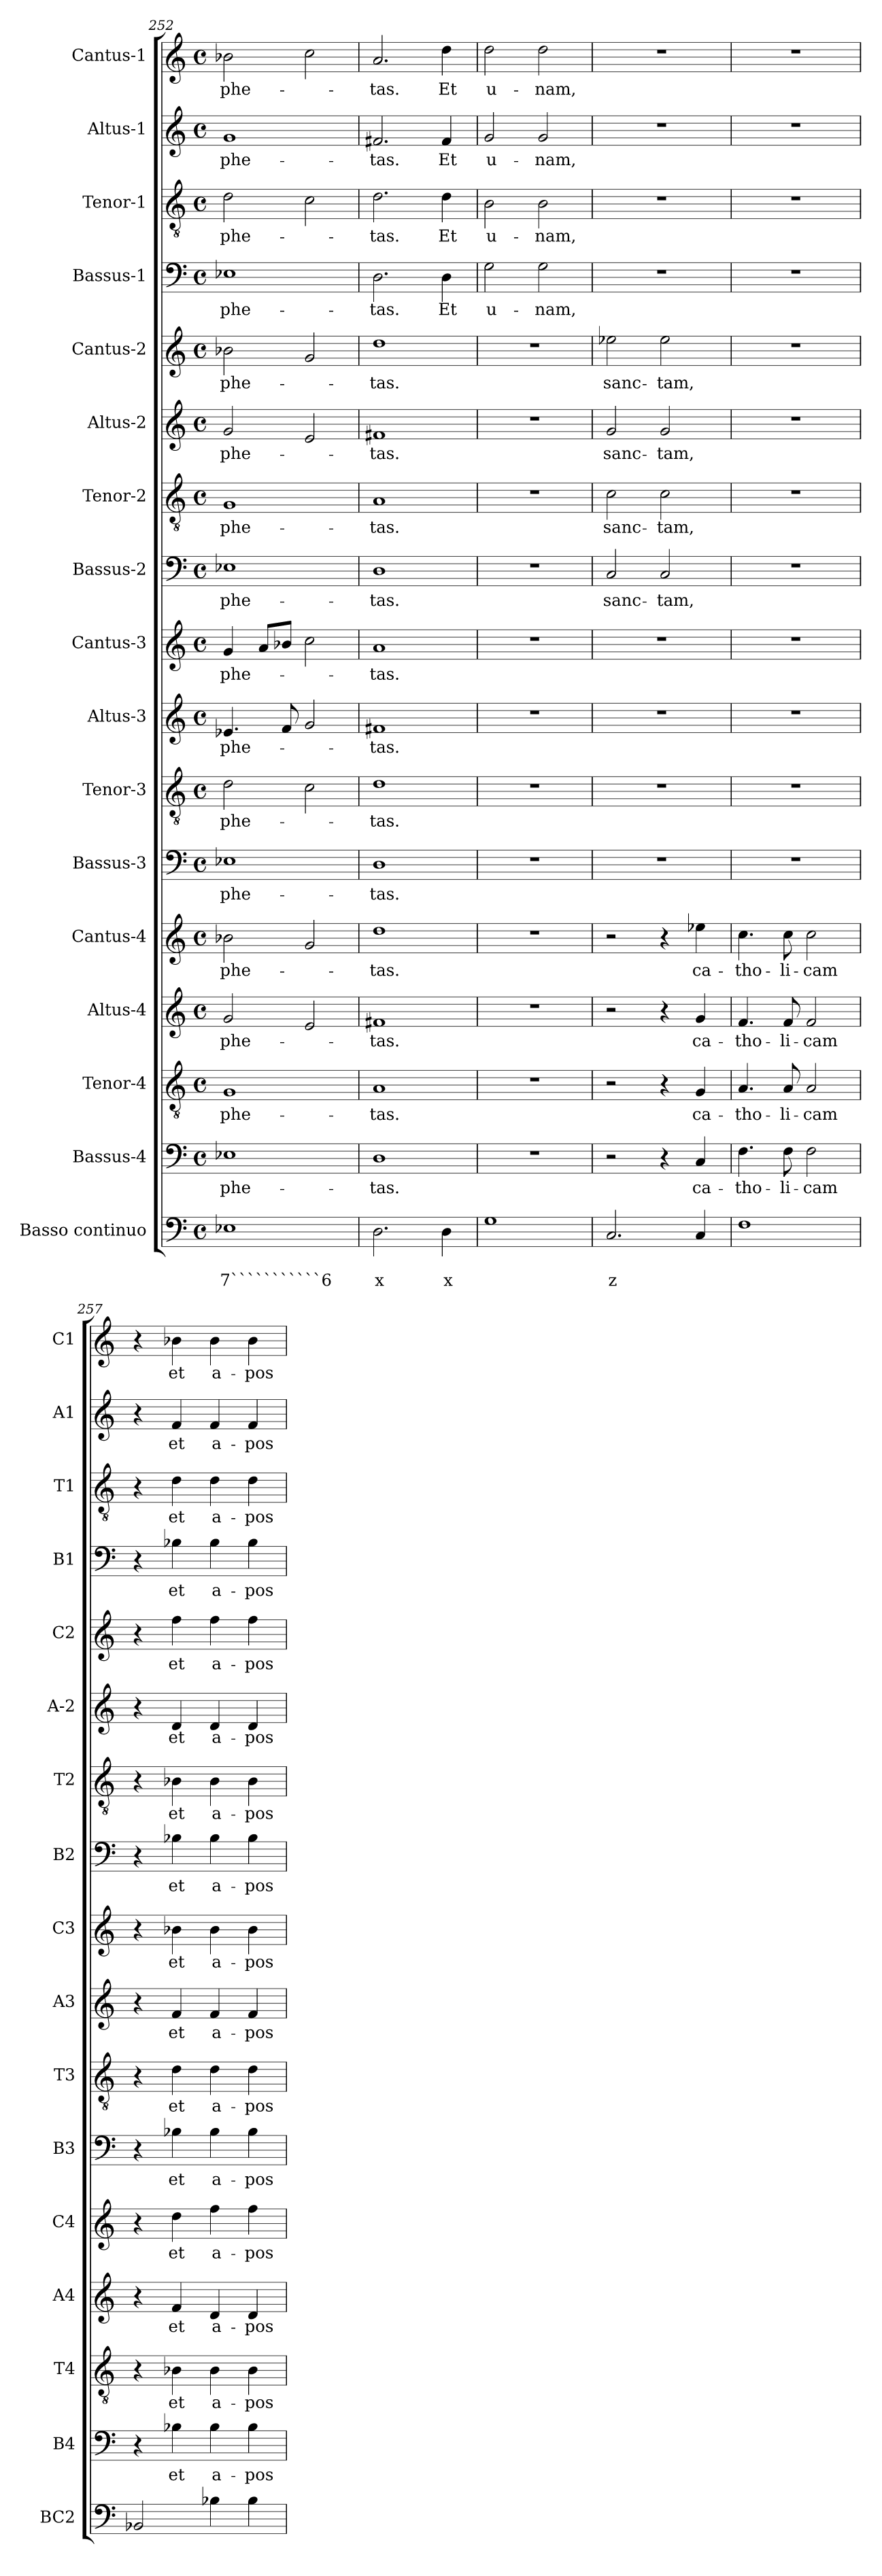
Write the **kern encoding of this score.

**kern	**text	**text	**kern	**text	**kern	**text	**kern	**text	**kern	**text	**kern	**text	**kern	**text	**kern	**text	**kern	**text	**kern	**text	**kern	**text	**kern	**text	**kern	**text	**kern	**text	**kern	**text	**kern	**text	**kern	**text
*part17	*part17	*part17	*part16	*part16	*part15	*part15	*part14	*part14	*part13	*part13	*part12	*part12	*part11	*part11	*part10	*part10	*part9	*part9	*part8	*part8	*part7	*part7	*part6	*part6	*part5	*part5	*part4	*part4	*part3	*part3	*part2	*part2	*part1	*part1
*staff17	*staff17	*staff17	*staff16	*staff16	*staff15	*staff15	*staff14	*staff14	*staff13	*staff13	*staff12	*staff12	*staff11	*staff11	*staff10	*staff10	*staff9	*staff9	*staff8	*staff8	*staff7	*staff7	*staff6	*staff6	*staff5	*staff5	*staff4	*staff4	*staff3	*staff3	*staff2	*staff2	*staff1	*staff1
*I"Basso continuo	*	*	*I"Bassus-4	*	*I"Tenor-4	*	*I"Altus-4	*	*I"Cantus-4	*	*I"Bassus-3	*	*I"Tenor-3	*	*I"Altus-3	*	*I"Cantus-3	*	*I"Bassus-2	*	*I"Tenor-2	*	*I"Altus-2	*	*I"Cantus-2	*	*I"Bassus-1	*	*I"Tenor-1	*	*I"Altus-1	*	*I"Cantus-1	*
*I'BC2	*	*	*I'B4	*	*I'T4	*	*I'A4	*	*I'C4	*	*I'B3	*	*I'T3	*	*I'A3	*	*I'C3	*	*I'B2	*	*I'T2	*	*I'A-2	*	*I'C2	*	*I'B1	*	*I'T1	*	*I'A1	*	*I'C1	*
*clefF4	*	*	*clefF4	*	*clefGv2	*	*clefG2	*	*clefG2	*	*clefF4	*	*clefGv2	*	*clefG2	*	*clefG2	*	*clefF4	*	*clefGv2	*	*clefG2	*	*clefG2	*	*clefF4	*	*clefGv2	*	*clefG2	*	*clefG2	*
*k[]	*	*	*k[]	*	*k[]	*	*k[]	*	*k[]	*	*k[]	*	*k[]	*	*k[]	*	*k[]	*	*k[]	*	*k[]	*	*k[]	*	*k[]	*	*k[]	*	*k[]	*	*k[]	*	*k[]	*
*C:	*	*	*C:	*	*C:	*	*C:	*	*C:	*	*C:	*	*C:	*	*C:	*	*C:	*	*C:	*	*C:	*	*C:	*	*C:	*	*C:	*	*C:	*	*C:	*	*C:	*
*M4/4	*	*	*M4/4	*	*M4/4	*	*M4/4	*	*M4/4	*	*M4/4	*	*M4/4	*	*M4/4	*	*M4/4	*	*M4/4	*	*M4/4	*	*M4/4	*	*M4/4	*	*M4/4	*	*M4/4	*	*M4/4	*	*M4/4	*
*met(c)	*	*	*met(c)	*	*met(c)	*	*met(c)	*	*met(c)	*	*met(c)	*	*met(c)	*	*met(c)	*	*met(c)	*	*met(c)	*	*met(c)	*	*met(c)	*	*met(c)	*	*met(c)	*	*met(c)	*	*met(c)	*	*met(c)	*
=252	=252	=252	=252	=252	=252	=252	=252	=252	=252	=252	=252	=252	=252	=252	=252	=252	=252	=252	=252	=252	=252	=252	=252	=252	=252	=252	=252	=252	=252	=252	=252	=252	=252	=252
!	!	!LO:LY:b	!	!LO:LY:b	!	!LO:LY:b	!	!LO:LY:b	!	!LO:LY:b	!	!LO:LY:b	!	!LO:LY:b	!	!LO:LY:b	!	!LO:LY:b	!	!LO:LY:b	!	!LO:LY:b	!	!LO:LY:b	!	!LO:LY:b	!	!LO:LY:b	!	!LO:LY:b	!	!LO:LY:b	!	!LO:LY:b
1E-X	.	7```````````6	1E-X	-phe-	1G	-phe-	2g/	-phe-	2b-X\	-phe-	1E-X	-phe-	2d\	-phe-	4.e-X/	-phe-	4g/	-phe-	1E-X	-phe-	1G	-phe-	2g/	-phe-	2b-X\	-phe-	1E-X	-phe-	2d\	-phe-	1g	-phe-	2b-X\	-phe-
.	.	.	.	.	.	.	.	.	.	.	.	.	.	.	.	.	8a/L	.	.	.	.	.	.	.	.	.	.	.	.	.	.	.	.	.
.	.	.	.	.	.	.	.	.	.	.	.	.	.	.	8f/	.	8b-X/J	.	.	.	.	.	.	.	.	.	.	.	.	.	.	.	.	.
.	.	.	.	.	.	.	2e/	.	2g/	.	.	.	2c\	.	2g/	.	2cc\	.	.	.	.	.	2e/	.	2g/	.	.	.	2c\	.	.	.	2cc\	.
=253	=253	=253	=253	=253	=253	=253	=253	=253	=253	=253	=253	=253	=253	=253	=253	=253	=253	=253	=253	=253	=253	=253	=253	=253	=253	=253	=253	=253	=253	=253	=253	=253	=253	=253
!	!	!LO:LY:b	!	!LO:LY:b	!	!LO:LY:b	!	!LO:LY:b	!	!LO:LY:b	!	!LO:LY:b	!	!LO:LY:b	!	!LO:LY:b	!	!LO:LY:b	!	!LO:LY:b	!	!LO:LY:b	!	!LO:LY:b	!	!LO:LY:b	!	!LO:LY:b	!	!LO:LY:b	!	!LO:LY:b	!	!LO:LY:b
2.D\	.	x	1D	-tas.	1A	-tas.	1f#X	-tas.	1dd	-tas.	1D	-tas.	1d	-tas.	1f#X	-tas.	1a	-tas.	1D	-tas.	1A	-tas.	1f#X	-tas.	1dd	-tas.	2.D\	-tas.	2.d\	-tas.	2.f#X/	-tas.	2.a/	-tas.
!	!	!LO:LY:b	!	!	!	!	!	!	!	!	!	!	!	!	!	!	!	!	!	!	!	!	!	!	!	!	!	!LO:LY:b	!	!LO:LY:b	!	!LO:LY:b	!	!LO:LY:b
4D\	.	x	.	.	.	.	.	.	.	.	.	.	.	.	.	.	.	.	.	.	.	.	.	.	.	.	4D\	Et	4d\	Et	4f#/	Et	4dd\	Et
=254	=254	=254	=254	=254	=254	=254	=254	=254	=254	=254	=254	=254	=254	=254	=254	=254	=254	=254	=254	=254	=254	=254	=254	=254	=254	=254	=254	=254	=254	=254	=254	=254	=254	=254
!	!	!	!	!	!	!	!	!	!	!	!	!	!	!	!	!	!	!	!	!	!	!	!	!	!	!	!	!LO:LY:b	!	!LO:LY:b	!	!LO:LY:b	!	!LO:LY:b
1G	.	.	1r	.	1r	.	1r	.	1r	.	1r	.	1r	.	1r	.	1r	.	1r	.	1r	.	1r	.	1r	.	2G\	u-	2B\	u-	2g/	u-	2dd\	u-
!	!	!	!	!	!	!	!	!	!	!	!	!	!	!	!	!	!	!	!	!	!	!	!	!	!	!	!	!LO:LY:b	!	!LO:LY:b	!	!LO:LY:b	!	!LO:LY:b
.	.	.	.	.	.	.	.	.	.	.	.	.	.	.	.	.	.	.	.	.	.	.	.	.	.	.	2G\	-nam,	2B\	-nam,	2g/	-nam,	2dd\	-nam,
!!LO:PB:g=z
=255	=255	=255	=255	=255	=255	=255	=255	=255	=255	=255	=255	=255	=255	=255	=255	=255	=255	=255	=255	=255	=255	=255	=255	=255	=255	=255	=255	=255	=255	=255	=255	=255	=255	=255
!	!	!LO:LY:b	!	!	!	!	!	!	!	!	!	!	!	!	!	!	!	!	!	!LO:LY:b	!	!LO:LY:b	!	!LO:LY:b	!	!LO:LY:b	!	!	!	!	!	!	!	!
2.C/	.	z	2r	.	2r	.	2r	.	2r	.	1r	.	1r	.	1r	.	1r	.	2C/	sanc-	2c\	sanc-	2g/	sanc-	2ee-X\	sanc-	1r	.	1r	.	1r	.	1r	.
!	!	!	!	!	!	!	!	!	!	!	!	!	!	!	!	!	!	!	!	!LO:LY:b	!	!LO:LY:b	!	!LO:LY:b	!	!LO:LY:b	!	!	!	!	!	!	!	!
.	.	.	4r	.	4r	.	4r	.	4r	.	.	.	.	.	.	.	.	.	2C/	-tam,	2c\	-tam,	2g/	-tam,	2ee-\	-tam,	.	.	.	.	.	.	.	.
!	!	!	!	!LO:LY:b	!	!LO:LY:b	!	!LO:LY:b	!	!LO:LY:b	!	!	!	!	!	!	!	!	!	!	!	!	!	!	!	!	!	!	!	!	!	!	!	!
4C/	.	.	4C/	ca-	4G/	ca-	4g/	ca-	4ee-X\	ca-	.	.	.	.	.	.	.	.	.	.	.	.	.	.	.	.	.	.	.	.	.	.	.	.
=256	=256	=256	=256	=256	=256	=256	=256	=256	=256	=256	=256	=256	=256	=256	=256	=256	=256	=256	=256	=256	=256	=256	=256	=256	=256	=256	=256	=256	=256	=256	=256	=256	=256	=256
!	!	!	!	!LO:LY:b	!	!LO:LY:b	!	!LO:LY:b	!	!LO:LY:b	!	!	!	!	!	!	!	!	!	!	!	!	!	!	!	!	!	!	!	!	!	!	!	!
1F	.	.	4.F\	-tho-	4.A/	-tho-	4.f/	-tho-	4.cc\	-tho-	1r	.	1r	.	1r	.	1r	.	1r	.	1r	.	1r	.	1r	.	1r	.	1r	.	1r	.	1r	.
!	!	!	!	!LO:LY:b	!	!LO:LY:b	!	!LO:LY:b	!	!LO:LY:b	!	!	!	!	!	!	!	!	!	!	!	!	!	!	!	!	!	!	!	!	!	!	!	!
.	.	.	8F\	-li-	8A/	-li-	8f/	-li-	8cc\	-li-	.	.	.	.	.	.	.	.	.	.	.	.	.	.	.	.	.	.	.	.	.	.	.	.
!	!	!	!	!LO:LY:b	!	!LO:LY:b	!	!LO:LY:b	!	!LO:LY:b	!	!	!	!	!	!	!	!	!	!	!	!	!	!	!	!	!	!	!	!	!	!	!	!
.	.	.	2F\	-cam	2A/	-cam	2f/	-cam	2cc\	-cam	.	.	.	.	.	.	.	.	.	.	.	.	.	.	.	.	.	.	.	.	.	.	.	.
=257	=257	=257	=257	=257	=257	=257	=257	=257	=257	=257	=257	=257	=257	=257	=257	=257	=257	=257	=257	=257	=257	=257	=257	=257	=257	=257	=257	=257	=257	=257	=257	=257	=257	=257
2BB-X/	.	.	4r	.	4r	.	4r	.	4r	.	4r	.	4r	.	4r	.	4r	.	4r	.	4r	.	4r	.	4r	.	4r	.	4r	.	4r	.	4r	.
!	!	!	!	!LO:LY:b	!	!LO:LY:b	!	!LO:LY:b	!	!LO:LY:b	!	!LO:LY:b	!	!LO:LY:b	!	!LO:LY:b	!	!LO:LY:b	!	!LO:LY:b	!	!LO:LY:b	!	!LO:LY:b	!	!LO:LY:b	!	!LO:LY:b	!	!LO:LY:b	!	!LO:LY:b	!	!LO:LY:b
.	.	.	4B-X\	et	4B-X\	et	4f/	et	4dd\	et	4B-X\	et	4d\	et	4f/	et	4b-X\	et	4B-X\	et	4B-X\	et	4d/	et	4ff\	et	4B-X\	et	4d\	et	4f/	et	4b-X\	et
!	!	!	!	!LO:LY:b	!	!LO:LY:b	!	!LO:LY:b	!	!LO:LY:b	!	!LO:LY:b	!	!LO:LY:b	!	!LO:LY:b	!	!LO:LY:b	!	!LO:LY:b	!	!LO:LY:b	!	!LO:LY:b	!	!LO:LY:b	!	!LO:LY:b	!	!LO:LY:b	!	!LO:LY:b	!	!LO:LY:b
4B-X\	.	.	4B-\	a-	4B-\	a-	4d/	a-	4ff\	a-	4B-\	a-	4d\	a-	4f/	a-	4b-\	a-	4B-\	a-	4B-\	a-	4d/	a-	4ff\	a-	4B-\	a-	4d\	a-	4f/	a-	4b-\	a-
!	!	!	!	!LO:LY:b	!	!LO:LY:b	!	!LO:LY:b	!	!LO:LY:b	!	!LO:LY:b	!	!LO:LY:b	!	!LO:LY:b	!	!LO:LY:b	!	!LO:LY:b	!	!LO:LY:b	!	!LO:LY:b	!	!LO:LY:b	!	!LO:LY:b	!	!LO:LY:b	!	!LO:LY:b	!	!LO:LY:b
4B-\	.	.	4B-\	-pos-	4B-\	-pos-	4d/	-pos-	4ff\	-pos-	4B-\	-pos-	4d\	-pos-	4f/	-pos-	4b-\	-pos-	4B-\	-pos-	4B-\	-pos-	4d/	-pos-	4ff\	-pos-	4B-\	-pos-	4d\	-pos-	4f/	-pos-	4b-\	-pos-
=	=	=	=	=	=	=	=	=	=	=	=	=	=	=	=	=	=	=	=	=	=	=	=	=	=	=	=	=	=	=	=	=	=	=
*-	*-	*-	*-	*-	*-	*-	*-	*-	*-	*-	*-	*-	*-	*-	*-	*-	*-	*-	*-	*-	*-	*-	*-	*-	*-	*-	*-	*-	*-	*-	*-	*-	*-	*-
